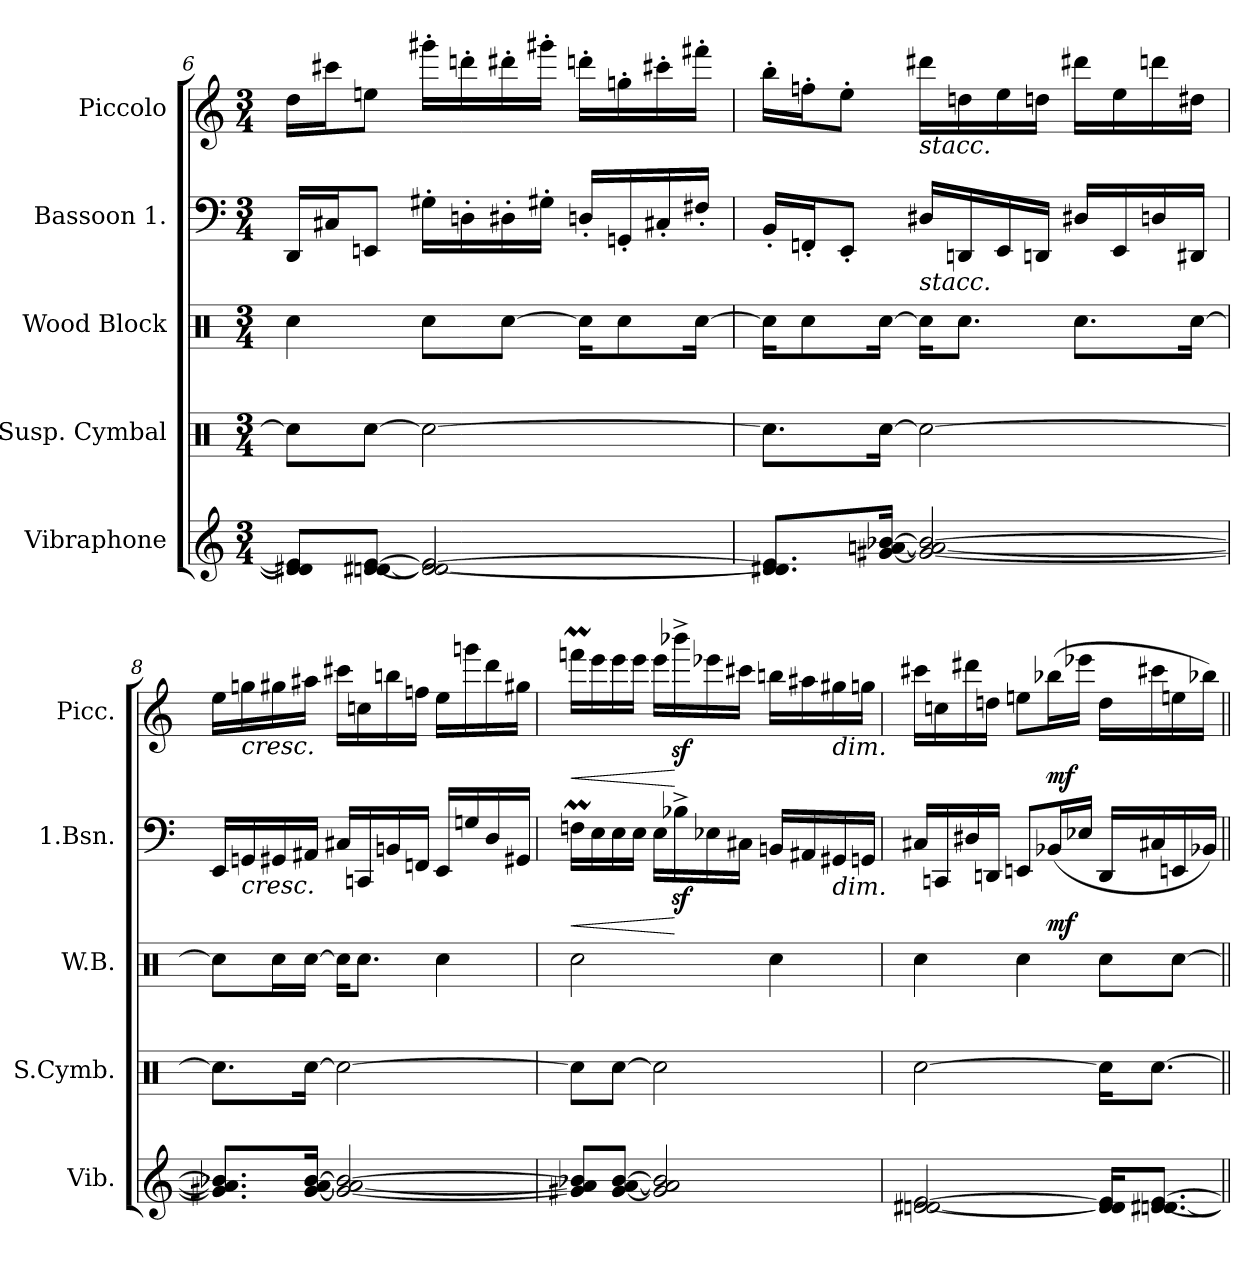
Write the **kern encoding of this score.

**kern	**kern	**kern	**kern	**dynam	**kern	**dynam
*part5	*part4	*part3	*part2	*part2	*part1	*part1
*staff5	*staff4	*staff3	*staff2	*staff2	*staff1	*staff1
*I"Vibraphone	*I"Susp. Cymbal	*I"Wood Block	*I"Bassoon 1.	*	*I"Piccolo	*
*I'Vib.	*I'S.Cymb.	*I'W.B.	*I'1.Bsn.	*	*I'Picc.	*
*clefG2	*clefX	*clefX	*clefF4	*	*clefG2	*
*k[]	*k[]	*k[]	*k[]	*	*k[]	*
*C:	*C:	*C:	*C:	*	*C:	*
*M3/4	*M3/4	*M3/4	*M3/4	*	*M3/4	*
=6	=6	=6	=6	=6	=6	=6
8dn] 8d#X] 8e]L	8Rcc\L]	4Rcc\	16DDLL	.	16ddLL	.
.	.	.	16C#XJ	.	16ccc#XJ	.
[8dn [8d#X [8eJ	[8Rcc\J	.	8EEnJ	.	8eenJ	.
2d_ 2d#_ 2e_	2Rcc\_	8Rcc\L	16G#X'LL	.	16ggg#X'LL	.
.	.	.	16Dn'	.	16dddn'	.
.	.	[8Rcc\J	16D#X'	.	16ddd#X'	.
.	.	.	16G#X'JJ	.	16ggg#X'JJ	.
.	.	16Rcc\KL]	16Dn'LL	.	16dddn'LL	.
.	.	8Rcc\	16GGn'	.	16ggn'	.
.	.	.	16C#X'	.	16ccc#X'	.
.	.	[16Rcc\Jk	16F#X'JJ	.	16fff#X'JJ	.
=7	=7	=7	=7	=7	=7	=7
8.dn] 8.d#X] 8.e]L	8.Rcc\L]	16Rcc\KL]	16BB'LL	.	16bb'LL	.
.	.	8Rcc\	16FFn'J	.	16ffn'J	.
.	.	.	8EE'J	.	8ee'J	.
[16g#X [16an [16b-XJk	[16Rcc\Jk	[16Rcc\Jk	.	.	.	.
!	!	!	!	!	!LO:TX:b:i:t=stacc.	!
!	!	!	!LO:TX:b:i:t=stacc.	!	!	!
2g#_ 2a_ 2b-_	2Rcc\_	16Rcc\KL]	16D#XLL	.	16ddd#XLL	.
.	.	8.Rcc\J	16DDn	.	16ddn	.
.	.	.	16EE	.	16ee	.
.	.	.	16DDnJJ	.	16ddnJJ	.
.	.	8.Rcc\L	16D#XLL	.	16ddd#XLL	.
.	.	.	16EE	.	16ee	.
.	.	.	16Dn	.	16dddn	.
.	.	[16Rcc\Jk	16DD#XJJ	.	16dd#XJJ	.
=8	=8	=8	=8	=8	=8	=8
8.g#X] 8.a] 8.b-X]L	8.Rcc\L]	8Rcc\L]	16EELL	.	16eeLL	.
!	!	!	!	!	!LO:TX:b:i:t=cresc.	!
!	!	!	!LO:TX:b:i:t=cresc.	!	!	!
.	.	.	16GGn	.	16ggn	.
.	.	16Rcc\L	16GG#X	.	16gg#X	.
[16g# [16a [16b-Jk	[16Rcc\Jk	[16Rcc\JJ	16AA#XJJ	.	16aa#XJJ	.
2g#_ 2a_ 2b-_	2Rcc\_	16Rcc\KL]	16C#XLL	.	16ccc#XLL	.
.	.	8.Rcc\J	16CCn	.	16ccn	.
.	.	.	16BBn	.	16bbn	.
.	.	.	16FFnJJ	.	16ffnJJ	.
.	.	4Rcc\	16EELL	.	16eeLL	.
.	.	.	16Gn	.	16gggn	.
.	.	.	16D	.	16ddd	.
.	.	.	16GG#XJJ	.	16gg#XJJ	.
=9	=9	=9	=9	=9	=9	=9
!	!	!	!	!LO:HP:b	!	!LO:HP:b
8g#X] 8a] 8b-X]L	8Rcc\L]	2Rcc\	16FnMLL	<	16fffnMLL	<
.	.	.	16E	.	16eee	.
[8g# [8a [8b-J	[8Rcc\J	.	16E	.	16eee	.
.	.	.	16EJJ	.	16eeeJJ	.
2g#] 2a] 2b-]	2Rcc\]	.	16ELL	.	16eeeLL	.
.	.	.	16B-Xz^	[	16bbb-Xz^	[
.	.	.	16E-X	.	16eee-X	.
.	.	.	16C#XJJ	.	16ccc#XJJ	.
.	.	4Rcc\	16BBnLL	.	16bbnLL	.
.	.	.	16AA#X	.	16aa#X	.
!	!	!	!	!	!LO:TX:b:i:t=dim.	!
!	!	!	!LO:TX:b:i:t=dim.	!	!	!
.	.	.	16GG#X	.	16gg#X	.
.	.	.	16GGnJJ	.	16ggnJJ	.
=10	=10	=10	=10	=10	=10	=10
[2dn [2d#X [2e	[2Rcc\	4Rcc\	16C#XLL	.	16ccc#XLL	.
.	.	.	16CCn	.	16ccn	.
.	.	.	16D#X	.	16ddd#X	.
.	.	.	16DDnJJ	.	16ddnJJ	.
.	.	4Rcc\	8EEnL	.	8eenL	.
.	.	.	(16BB-XL	mf	(16bb-XL	mf
.	.	.	16E-XJJ	.	16eee-XJJ	.
16d] 16d#] 16e]KL	16Rcc\KL]	8Rcc\L	16DDLL	.	16ddLL	.
[8.dn [8.d#X [8.eJ	[8.Rcc\J	.	16C#X	.	16ccc#X	.
.	.	[8Rcc\J	16EEn	.	16een	.
.	.	.	16BB-XJJ)	.	16bb-XJJ)	.
=||	=||	=||	=||	=||	=||	=||
*-	*-	*-	*-	*-	*-	*-
